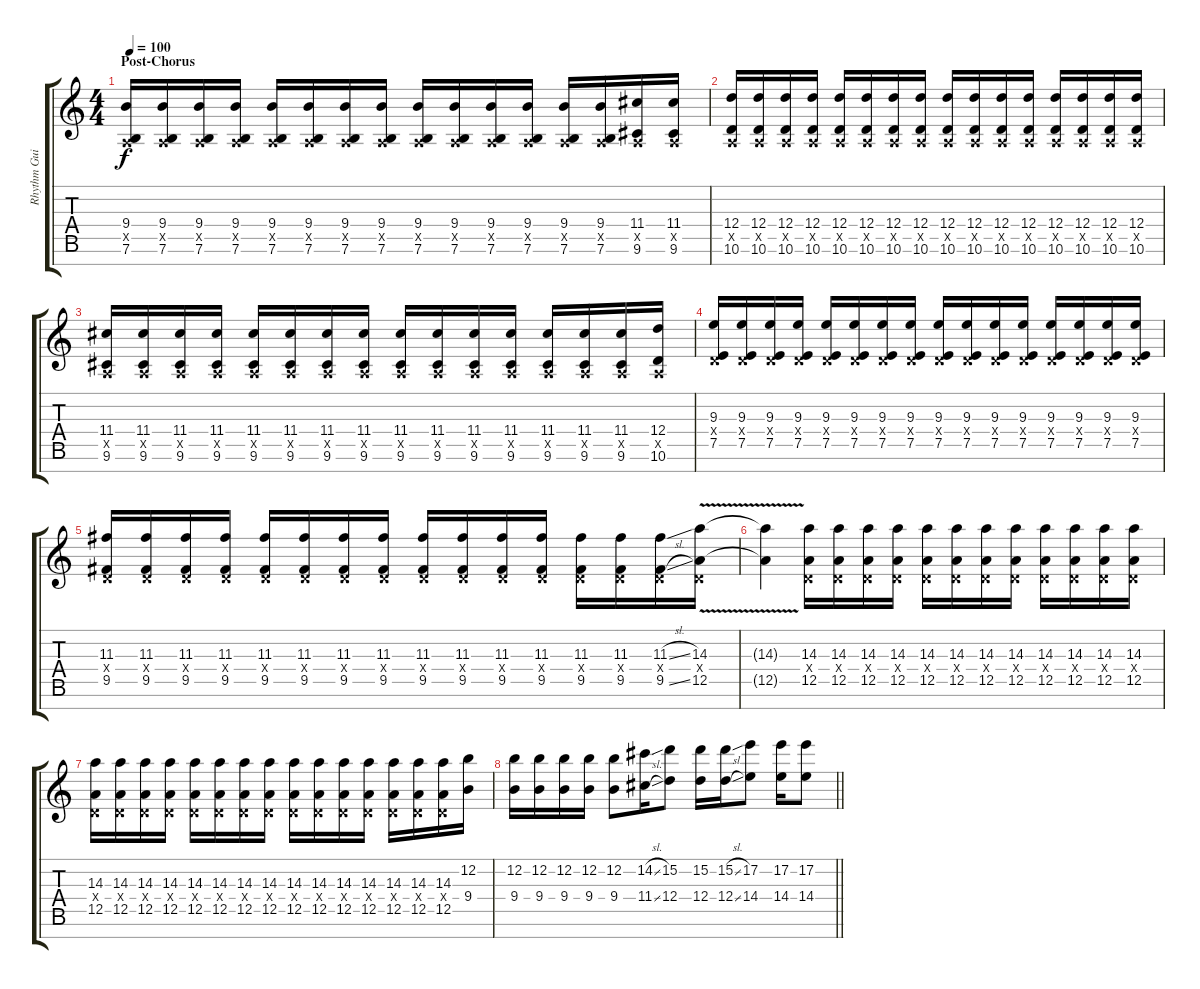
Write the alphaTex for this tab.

\track ("Rhythm Guitar" "Rhythm Gui") {instrument distortionguitar}
\staff {score tabs}
\tuning (E4 B3 G3 D3 A2 E2 B1) {hide}
\ts (4 4)
\section ("" "Post-Chorus")
\tempo 100
\clef g2
\ks c
(9.4 0.5{x} 7.6).16{dy f} (9.4 0.5{x} 7.6).16 (9.4 0.5{x} 7.6).16 (9.4 0.5{x} 7.6).16 (9.4 0.5{x} 7.6).16 (9.4 0.5{x} 7.6).16 (9.4 0.5{x} 7.6).16 (9.4 0.5{x} 7.6).16 (9.4 0.5{x} 7.6).16 (9.4 0.5{x} 7.6).16 (9.4 0.5{x} 7.6).16 (9.4 0.5{x} 7.6).16 (9.4 0.5{x} 7.6).16 (9.4 0.5{x} 7.6).16 (11.4 0.5{x} 9.6).16 (11.4 0.5{x} 9.6).16 |
(12.4 0.5{x} 10.6).16 (12.4 0.5{x} 10.6).16 (12.4 0.5{x} 10.6).16 (12.4 0.5{x} 10.6).16 (12.4 0.5{x} 10.6).16 (12.4 0.5{x} 10.6).16 (12.4 0.5{x} 10.6).16 (12.4 0.5{x} 10.6).16 (12.4 0.5{x} 10.6).16 (12.4 0.5{x} 10.6).16 (12.4 0.5{x} 10.6).16 (12.4 0.5{x} 10.6).16 (12.4 0.5{x} 10.6).16 (12.4 0.5{x} 10.6).16 (12.4 0.5{x} 10.6).16 (12.4 0.5{x} 10.6).16 |
(11.4 0.5{x} 9.6).16 (11.4 0.5{x} 9.6).16 (11.4 0.5{x} 9.6).16 (11.4 0.5{x} 9.6).16 (11.4 0.5{x} 9.6).16 (11.4 0.5{x} 9.6).16 (11.4 0.5{x} 9.6).16 (11.4 0.5{x} 9.6).16 (11.4 0.5{x} 9.6).16 (11.4 0.5{x} 9.6).16 (11.4 0.5{x} 9.6).16 (11.4 0.5{x} 9.6).16 (11.4 0.5{x} 9.6).16 (11.4 0.5{x} 9.6).16 (11.4 0.5{x} 9.6).16 (12.4 0.5{x} 10.6).16 |
(9.3 0.4{x} 7.5).16 (9.3 0.4{x} 7.5).16 (9.3 0.4{x} 7.5).16 (9.3 0.4{x} 7.5).16 (9.3 0.4{x} 7.5).16 (9.3 0.4{x} 7.5).16 (9.3 0.4{x} 7.5).16 (9.3 0.4{x} 7.5).16 (9.3 0.4{x} 7.5).16 (9.3 0.4{x} 7.5).16 (9.3 0.4{x} 7.5).16 (9.3 0.4{x} 7.5).16 (9.3 0.4{x} 7.5).16 (9.3 0.4{x} 7.5).16 (9.3 0.4{x} 7.5).16 (9.3 0.4{x} 7.5).16 |
(11.3 0.4{x} 9.5).16 (11.3 0.4{x} 9.5).16 (11.3 0.4{x} 9.5).16 (11.3 0.4{x} 9.5).16 (11.3 0.4{x} 9.5).16 (11.3 0.4{x} 9.5).16 (11.3 0.4{x} 9.5).16 (11.3 0.4{x} 9.5).16 (11.3 0.4{x} 9.5).16 (11.3 0.4{x} 9.5).16 (11.3 0.4{x} 9.5).16 (11.3 0.4{x} 9.5).16 (11.3 0.4{x} 9.5).16 (11.3 0.4{x} 9.5).16 (11.3{sl} 0.4{x} 9.5{sl}).16 (14.3{v} 0.4{x} 12.5{v}).16 |
(14.3{t} 12.5{t}).4 (14.3 0.4{x} 12.5).16 (14.3 0.4{x} 12.5).16 (14.3 0.4{x} 12.5).16 (14.3 0.4{x} 12.5).16 (14.3 0.4{x} 12.5).16 (14.3 0.4{x} 12.5).16 (14.3 0.4{x} 12.5).16 (14.3 0.4{x} 12.5).16 (14.3 0.4{x} 12.5).16 (14.3 0.4{x} 12.5).16 (14.3 0.4{x} 12.5).16 (14.3 0.4{x} 12.5).16 |
(14.3 0.4{x} 12.5).16 (14.3 0.4{x} 12.5).16 (14.3 0.4{x} 12.5).16 (14.3 0.4{x} 12.5).16 (14.3 0.4{x} 12.5).16 (14.3 0.4{x} 12.5).16 (14.3 0.4{x} 12.5).16 (14.3 0.4{x} 12.5).16 (14.3 0.4{x} 12.5).16 (14.3 0.4{x} 12.5).16 (14.3 0.4{x} 12.5).16 (14.3 0.4{x} 12.5).16 (14.3 0.4{x} 12.5).16 (14.3 0.4{x} 12.5).16 (14.3 0.4{x} 12.5).16 (12.2 9.4).16 |
\barLineRight lightlight
(12.2 9.4).16 (12.2 9.4).16 (12.2 9.4).16 (12.2 9.4).16 (12.2 9.4).8 (14.2{sl} 11.4{sl}).16 (15.2 12.4).8 (15.2 12.4).16 (15.2{sl} 12.4{sl}).16 (17.2 14.4).8 (17.2 14.4).16 (17.2 14.4).8
